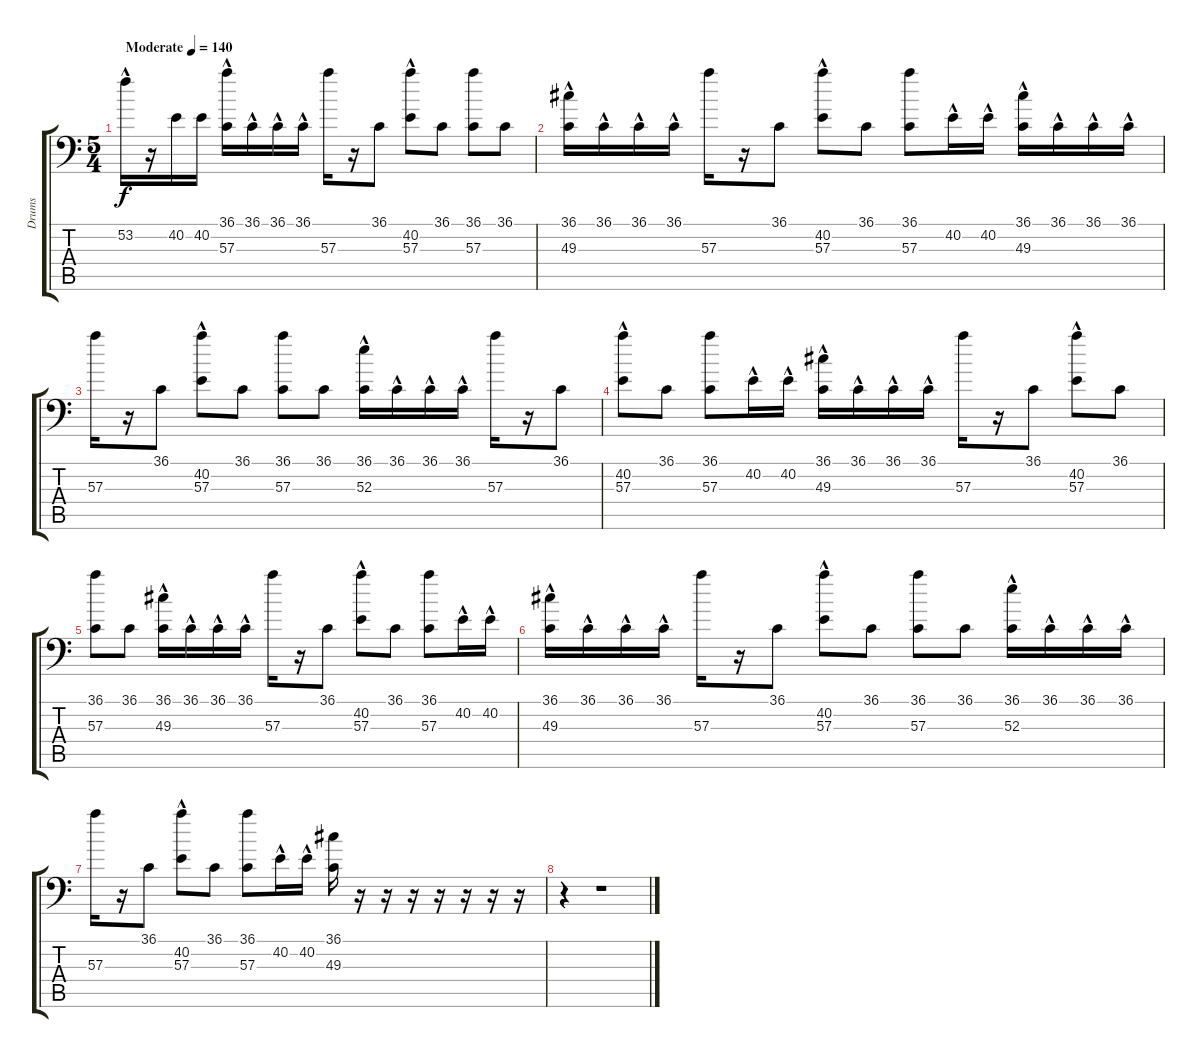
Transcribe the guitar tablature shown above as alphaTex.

\track ("Drums" "Drums") {instrument acousticgrandpiano}
\staff {score tabs}
\tuning (C-1 C-1 C-1 C-1 C-1 C-1) {hide}
\ts (5 4)
\tempo (140 "Moderate")
\clef f4
\ks c
53.2{hac}.16{dy f instrument acousticgrandpiano} r.16 40.2.16 40.2.16 (36.1{hac} 57.3).16 36.1{hac}.16 36.1{hac}.16 36.1{hac}.16 57.3.16 r.16 36.1.8 (40.2{hac} 57.3).8 36.1.8 (36.1 57.3).8 36.1.8 |
(36.1{hac} 49.3).16 36.1{hac}.16 36.1{hac}.16 36.1{hac}.16 57.3.16 r.16 36.1.8 (40.2{hac} 57.3).8 36.1.8 (36.1 57.3).8 40.2{hac}.16 40.2{hac}.16 (36.1{hac} 49.3).16 36.1{hac}.16 36.1{hac}.16 36.1{hac}.16 |
57.3.16 r.16 36.1.8 (40.2{hac} 57.3).8 36.1.8 (36.1 57.3).8 36.1.8 (36.1{hac} 52.3).16 36.1{hac}.16 36.1{hac}.16 36.1{hac}.16 57.3.16 r.16 36.1.8 |
(40.2{hac} 57.3).8 36.1.8 (36.1 57.3).8 40.2{hac}.16 40.2{hac}.16 (36.1{hac} 49.3).16 36.1{hac}.16 36.1{hac}.16 36.1{hac}.16 57.3.16 r.16 36.1.8 (40.2{hac} 57.3).8 36.1.8 |
(36.1 57.3).8 36.1.8 (36.1{hac} 49.3).16 36.1{hac}.16 36.1{hac}.16 36.1{hac}.16 57.3.16 r.16 36.1.8 (40.2{hac} 57.3).8 36.1.8 (36.1 57.3).8 40.2{hac}.16 40.2{hac}.16 |
(36.1{hac} 49.3).16 36.1{hac}.16 36.1{hac}.16 36.1{hac}.16 57.3.16 r.16 36.1.8 (40.2{hac} 57.3).8 36.1.8 (36.1 57.3).8 36.1.8 (36.1{hac} 52.3).16 36.1{hac}.16 36.1{hac}.16 36.1{hac}.16 |
57.3.16 r.16 36.1.8 (40.2{hac} 57.3).8 36.1.8 (36.1 57.3).8 40.2{hac}.16 40.2{hac}.16 (36.1 49.3).16 r.16 r.16 r.16 r.16 r.16 r.16 r.16 |
r.4 r.1
